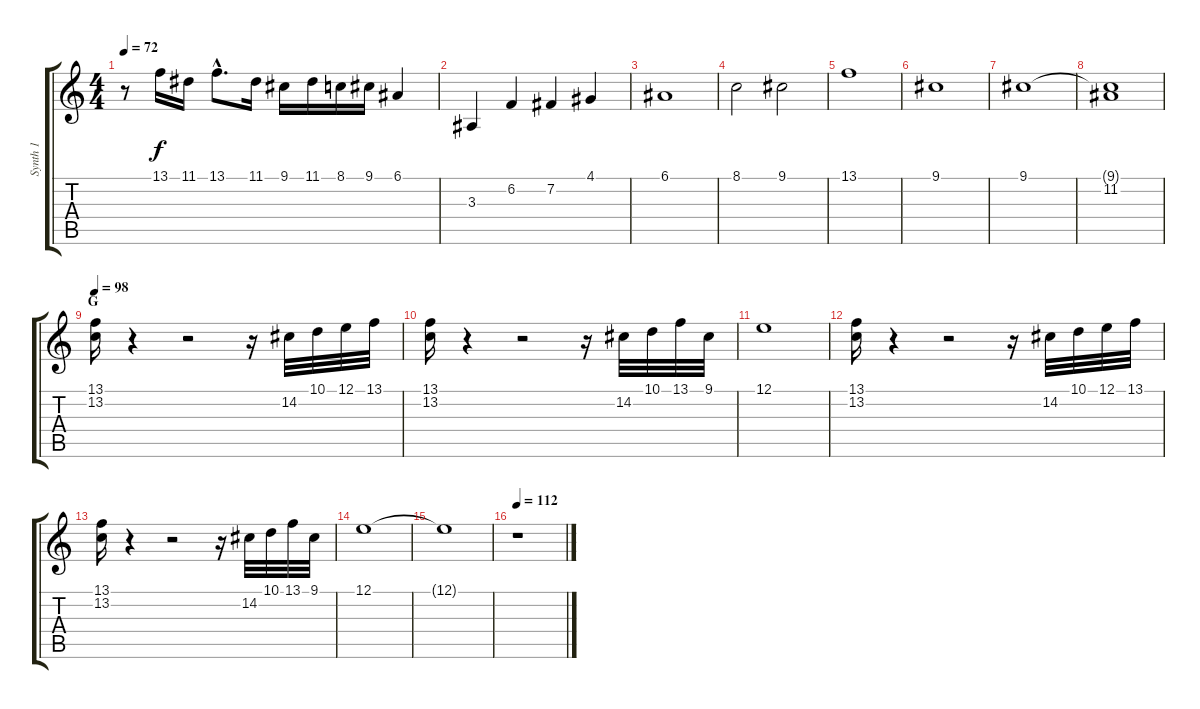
\track ("Synth 1" "Synth 1") {instrument fx4atmosphere}
\staff {score tabs}
\tuning (E4 B3 G3 D3 A2 E2) {hide}
\ts (4 4)
\tempo 72
\clef g2
\ks c
r.8{dy f} 13.1.16 11.1.16 13.1{hac}.8{d} 11.1.16 9.1.16 11.1.16 8.1.16 9.1.16 6.1.4 |
3.3.4 6.2.4 7.2.4 4.1.4 |
6.1.1 |
8.1.2 9.1.2 |
13.1.1 |
9.1.1 |
9.1.1 |
(9.1{t} 11.2).1 |
\section ("" "G")
\tempo 98
(13.1 13.2).16 r.4 r.2 r.16 14.2.32 10.1.32 12.1.32 13.1.32 |
(13.1 13.2).16 r.4 r.2 r.16 14.2.32 10.1.32 13.1.32 9.1.32 |
12.1.1 |
(13.1 13.2).16 r.4 r.2 r.16 14.2.32 10.1.32 12.1.32 13.1.32 |
(13.1 13.2).16 r.4 r.2 r.16 14.2.32 10.1.32 13.1.32 9.1.32 |
12.1.1 |
12.1{t}.1 |
\tempo 112
r.1
